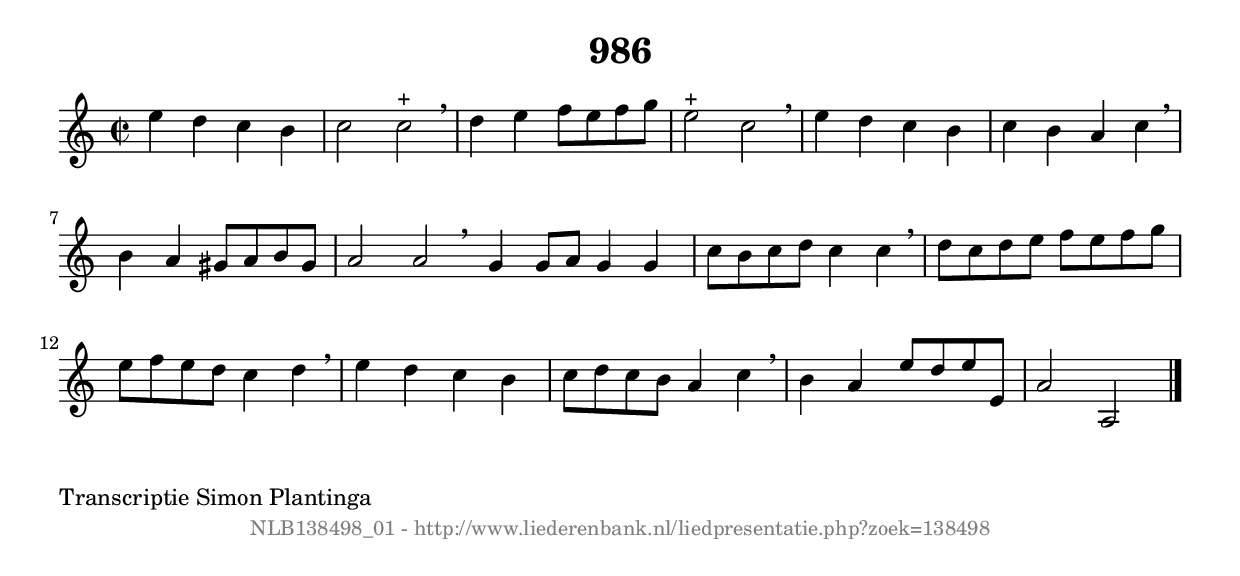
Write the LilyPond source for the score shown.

%
% produced by wce2krn 1.64 (7 June 2014)
%
\version"2.16"
#(append! paper-alist '(("long" . (cons (* 210 mm) (* 2000 mm)))))
#(set-default-paper-size "long")
sb = {\breathe}
mBreak = {\breathe }
bBreak = {\breathe }
x = {\once\override NoteHead #'style = #'cross }
gl=\glissando
itime={\override Staff.TimeSignature #'stencil = ##f }
ficta = {\once\set suggestAccidentals = ##t}
fine = {\once\override Score.RehearsalMark #'self-alignment-X = #1 \mark \markup {\italic{Fine}}}
dc = {\once\override Score.RehearsalMark #'self-alignment-X = #1 \mark \markup {\italic{D.C.}}}
dcf = {\once\override Score.RehearsalMark #'self-alignment-X = #1 \mark \markup {\italic{D.C. al Fine}}}
dcc = {\once\override Score.RehearsalMark #'self-alignment-X = #1 \mark \markup {\italic{D.C. al Coda}}}
ds = {\once\override Score.RehearsalMark #'self-alignment-X = #1 \mark \markup {\italic{D.S.}}}
dsf = {\once\override Score.RehearsalMark #'self-alignment-X = #1 \mark \markup {\italic{D.S. al Fine}}}
dsc = {\once\override Score.RehearsalMark #'self-alignment-X = #1 \mark \markup {\italic{D.S. al Coda}}}
pv = {\set Score.repeatCommands = #'((volta "1"))}
sv = {\set Score.repeatCommands = #'((volta "2"))}
tv = {\set Score.repeatCommands = #'((volta "3"))}
qv = {\set Score.repeatCommands = #'((volta "4"))}
xv = {\set Score.repeatCommands = #'((volta #f))}
\header{ tagline = ""
title = "986"
}
\score {{
\key a \minor
\relative g'
{
\set melismaBusyProperties = #'()
\time 2/2
\tempo 4=120
\override Score.MetronomeMark #'transparent = ##t
\override Score.RehearsalMark #'break-visibility = #(vector #t #t #f)
e'4 d4 c4 b4 | c2 c2^"+" \sb | d4 e4 f8 e8 f8 g8 | e2^"+" c2 | \mBreak \bar "|"
e4 d4 c4 b4 | c4 b4 a4 c4 \sb | b4 a4 gis8 a8 b8 gis8 | a2 a2 \bar ":|:" \bBreak
g4 g8 a8 g4 g4 | c8 b8 c8 d8 c4 c4 \sb | d8 c8 d8 e8 f8 e8 f8 g8 | e8 f8 e8 d8 c4 d4 | \mBreak \bar "|"
e4 d4 c4 b4 | c8 d8 c8 b8 a4 c4 \sb | b4 a4 e'8 d8 e8 e,8 | a2 a,2 \bar "|."
 }}
 \midi { }
 \layout {
            indent = 0.0\cm
}
}
\markup { \wordwrap-string #" 
Transcriptie Simon Plantinga
"}
\markup { \vspace #0 } \markup { \with-color #grey \fill-line { \center-column { \smaller "NLB138498_01 - http://www.liederenbank.nl/liedpresentatie.php?zoek=138498" } } }
